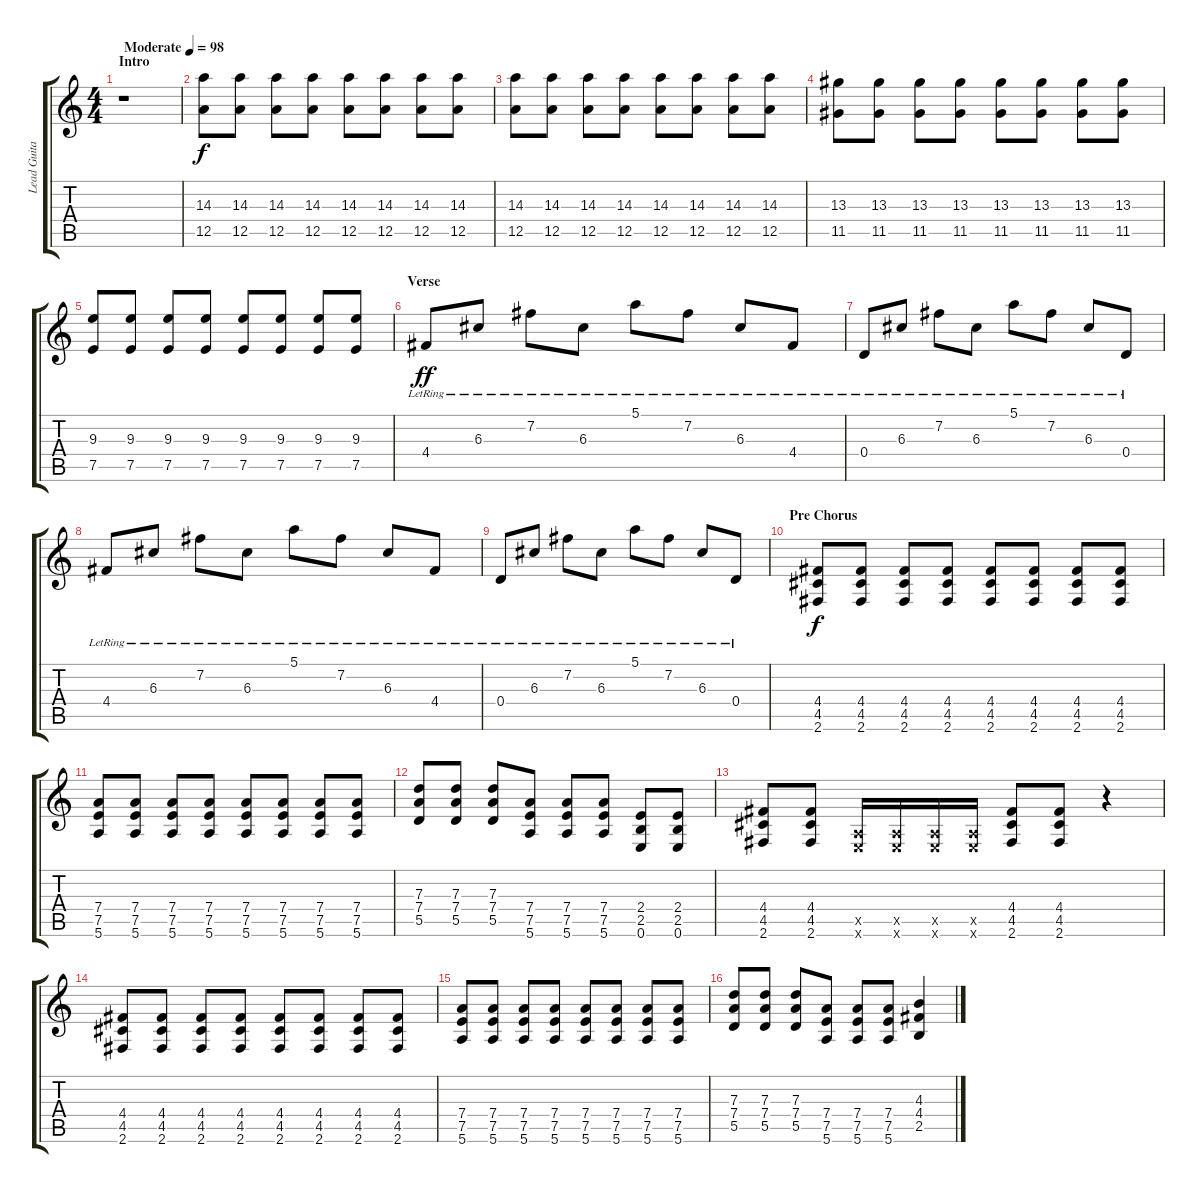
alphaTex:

\track ("Lead Guitar" "Lead Guita") {instrument distortionguitar}
\staff {score tabs}
\tuning (E4 B3 G3 D3 A2 E2) {hide}
\ts (4 4)
\section ("" "Intro")
\tempo (98 "Moderate")
\clef g2
\ks c
r.1{dy f instrument distortionguitar} |
(14.3 12.5).8 (14.3 12.5).8 (14.3 12.5).8 (14.3 12.5).8 (14.3 12.5).8 (14.3 12.5).8 (14.3 12.5).8 (14.3 12.5).8 |
(14.3 12.5).8 (14.3 12.5).8 (14.3 12.5).8 (14.3 12.5).8 (14.3 12.5).8 (14.3 12.5).8 (14.3 12.5).8 (14.3 12.5).8 |
(13.3 11.5).8 (13.3 11.5).8 (13.3 11.5).8 (13.3 11.5).8 (13.3 11.5).8 (13.3 11.5).8 (13.3 11.5).8 (13.3 11.5).8 |
(9.3 7.5).8 (9.3 7.5).8 (9.3 7.5).8 (9.3 7.5).8 (9.3 7.5).8 (9.3 7.5).8 (9.3 7.5).8 (9.3 7.5).8 |
\section ("" "Verse")
4.4{lr}.8{dy ff} 6.3{lr}.8 7.2{lr}.8 6.3{lr}.8 5.1{lr}.8 7.2{lr}.8 6.3{lr}.8 4.4{lr}.8 |
0.4{lr}.8 6.3{lr}.8 7.2{lr}.8 6.3{lr}.8 5.1{lr}.8 7.2{lr}.8 6.3{lr}.8 0.4{lr}.8 |
4.4{lr}.8 6.3{lr}.8 7.2{lr}.8 6.3{lr}.8 5.1{lr}.8 7.2{lr}.8 6.3{lr}.8 4.4{lr}.8 |
0.4{lr}.8 6.3{lr}.8 7.2{lr}.8 6.3{lr}.8 5.1{lr}.8 7.2{lr}.8 6.3{lr}.8 0.4{lr}.8 |
\section ("" "Pre Chorus")
(4.4 4.5 2.6).8{dy f} (4.4 4.5 2.6).8 (4.4 4.5 2.6).8 (4.4 4.5 2.6).8 (4.4 4.5 2.6).8 (4.4 4.5 2.6).8 (4.4 4.5 2.6).8 (4.4 4.5 2.6).8 |
(7.4 7.5 5.6).8 (7.4 7.5 5.6).8 (7.4 7.5 5.6).8 (7.4 7.5 5.6).8 (7.4 7.5 5.6).8 (7.4 7.5 5.6).8 (7.4 7.5 5.6).8 (7.4 7.5 5.6).8 |
(7.3 7.4 5.5).8 (7.3 7.4 5.5).8 (7.3 7.4 5.5).8 (7.4 7.5 5.6).8 (7.4 7.5 5.6).8 (7.4 7.5 5.6).8 (2.4 2.5 0.6).8 (2.4 2.5 0.6).8 |
(4.4 4.5 2.6).8 (4.4 4.5 2.6).8 (0.5{x} 0.6{x}).16 (0.5{x} 0.6{x}).16 (0.5{x} 0.6{x}).16 (0.5{x} 0.6{x}).16 (4.4 4.5 2.6).8 (4.4 4.5 2.6).8 r.4 |
(4.4 4.5 2.6).8 (4.4 4.5 2.6).8 (4.4 4.5 2.6).8 (4.4 4.5 2.6).8 (4.4 4.5 2.6).8 (4.4 4.5 2.6).8 (4.4 4.5 2.6).8 (4.4 4.5 2.6).8 |
(7.4 7.5 5.6).8 (7.4 7.5 5.6).8 (7.4 7.5 5.6).8 (7.4 7.5 5.6).8 (7.4 7.5 5.6).8 (7.4 7.5 5.6).8 (7.4 7.5 5.6).8 (7.4 7.5 5.6).8 |
(7.3 7.4 5.5).8 (7.3 7.4 5.5).8 (7.3 7.4 5.5).8 (7.4 7.5 5.6).8 (7.4 7.5 5.6).8 (7.4 7.5 5.6).8 (4.3 4.4 2.5).4
